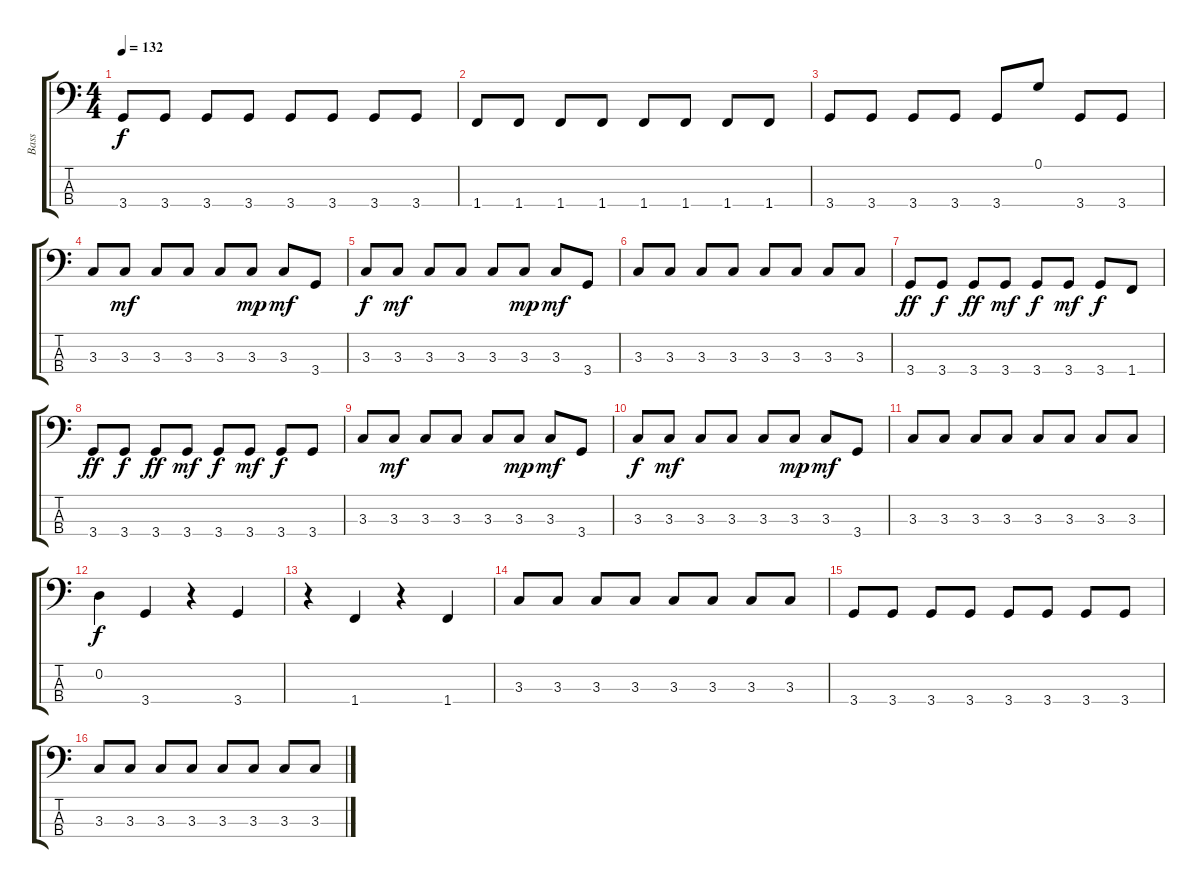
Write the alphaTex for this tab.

\track ("Bass" "Bass") {instrument electricbasspick}
\staff {score tabs}
\tuning (G2 D2 A1 E1) {hide}
\ts (4 4)
\tempo 132
\clef f4
\ks c
3.4.8{dy f} 3.4.8 3.4.8 3.4.8 3.4.8 3.4.8 3.4.8 3.4.8 |
1.4.8 1.4.8 1.4.8 1.4.8 1.4.8 1.4.8 1.4.8 1.4.8 |
3.4.8 3.4.8 3.4.8 3.4.8 3.4.8 0.1.8 3.4.8 3.4.8 |
3.3.8 3.3.8{dy mf} 3.3.8 3.3.8 3.3.8 3.3.8{dy mp} 3.3.8{dy mf} 3.4.8 |
3.3.8{dy f} 3.3.8{dy mf} 3.3.8 3.3.8 3.3.8 3.3.8{dy mp} 3.3.8{dy mf} 3.4.8 |
3.3.8 3.3.8 3.3.8 3.3.8 3.3.8 3.3.8 3.3.8 3.3.8 |
3.4.8{dy ff} 3.4.8{dy f} 3.4.8{dy ff} 3.4.8{dy mf} 3.4.8{dy f} 3.4.8{dy mf} 3.4.8{dy f} 1.4.8 |
3.4.8{dy ff} 3.4.8{dy f} 3.4.8{dy ff} 3.4.8{dy mf} 3.4.8{dy f} 3.4.8{dy mf} 3.4.8{dy f} 3.4.8 |
3.3.8 3.3.8{dy mf} 3.3.8 3.3.8 3.3.8 3.3.8{dy mp} 3.3.8{dy mf} 3.4.8 |
3.3.8{dy f} 3.3.8{dy mf} 3.3.8 3.3.8 3.3.8 3.3.8{dy mp} 3.3.8{dy mf} 3.4.8 |
3.3.8 3.3.8 3.3.8 3.3.8 3.3.8 3.3.8 3.3.8 3.3.8 |
0.2.4{dy f} 3.4.4 r.4 3.4.4 |
r.4 1.4.4 r.4 1.4.4 |
3.3.8 3.3.8 3.3.8 3.3.8 3.3.8 3.3.8 3.3.8 3.3.8 |
3.4.8 3.4.8 3.4.8 3.4.8 3.4.8 3.4.8 3.4.8 3.4.8 |
3.3.8 3.3.8 3.3.8 3.3.8 3.3.8 3.3.8 3.3.8 3.3.8
